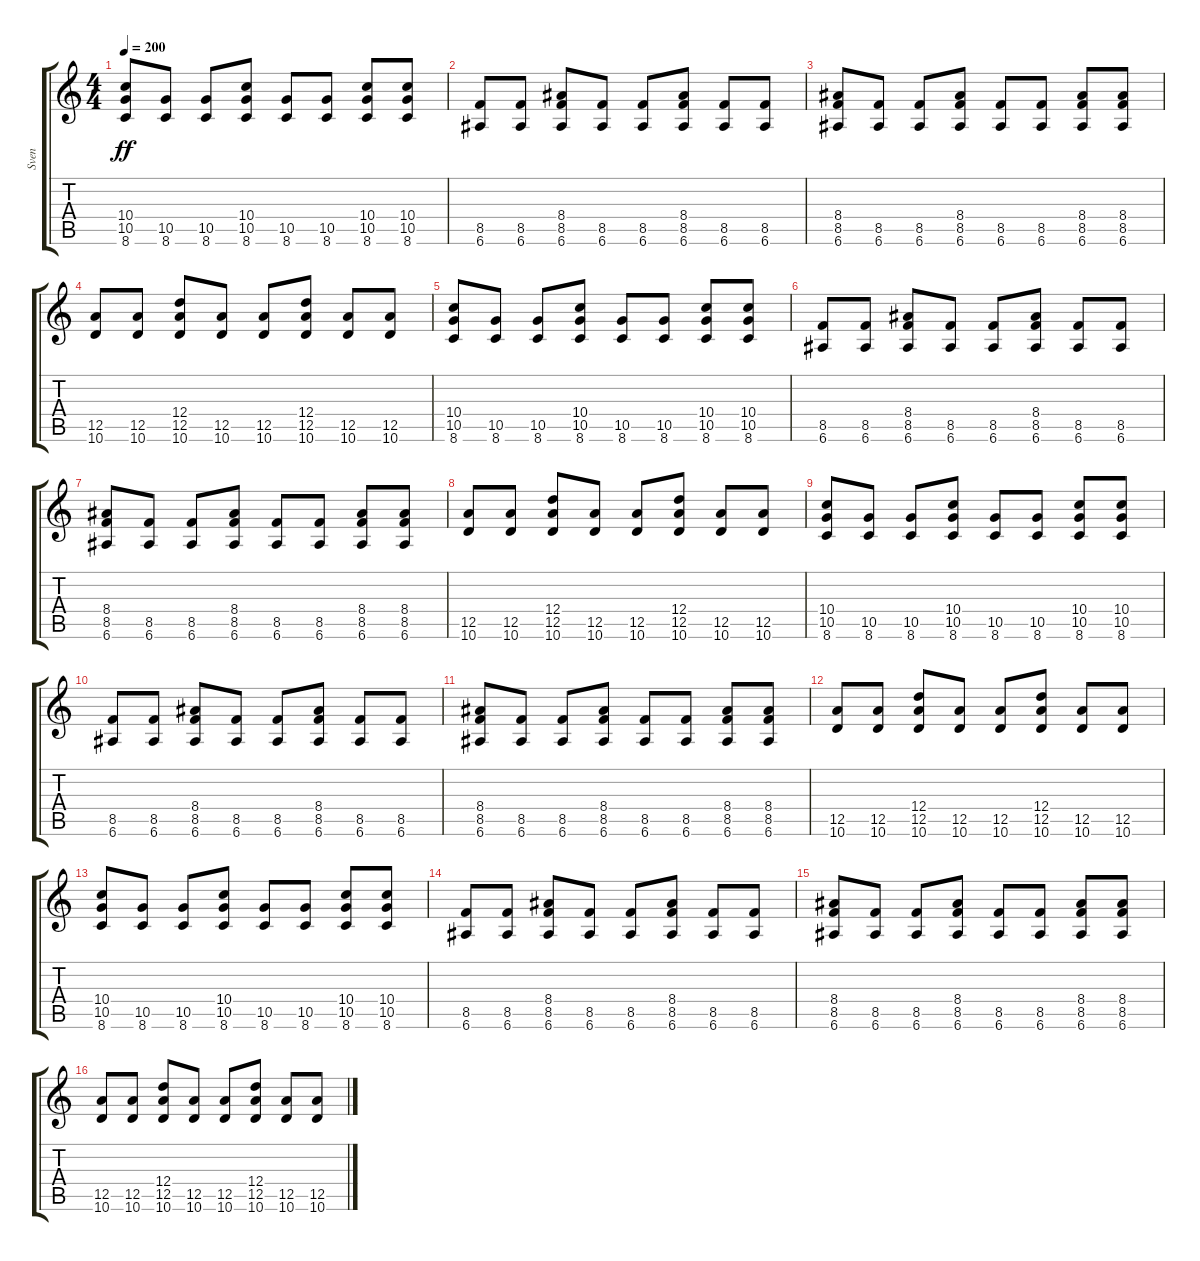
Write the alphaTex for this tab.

\track ("Sven" "Sven") {instrument distortionguitar}
\staff {score tabs}
\tuning (E4 B3 G3 D3 A2 E2) {hide}
\ts (4 4)
\tempo 200
\clef g2
\ks c
(10.4 10.5 8.6).8{dy ff} (10.5 8.6).8 (10.5 8.6).8 (10.4 10.5 8.6).8 (10.5 8.6).8 (10.5 8.6).8 (10.4 10.5 8.6).8 (10.4 10.5 8.6).8 |
(8.5 6.6).8 (8.5 6.6).8 (8.4 8.5 6.6).8 (8.5 6.6).8 (8.5 6.6).8 (8.4 8.5 6.6).8 (8.5 6.6).8 (8.5 6.6).8 |
(8.4 8.5 6.6).8 (8.5 6.6).8 (8.5 6.6).8 (8.4 8.5 6.6).8 (8.5 6.6).8 (8.5 6.6).8 (8.4 8.5 6.6).8 (8.4 8.5 6.6).8 |
(12.5 10.6).8 (12.5 10.6).8 (12.4 12.5 10.6).8 (12.5 10.6).8 (12.5 10.6).8 (12.4 12.5 10.6).8 (12.5 10.6).8 (12.5 10.6).8 |
(10.4 10.5 8.6).8 (10.5 8.6).8 (10.5 8.6).8 (10.4 10.5 8.6).8 (10.5 8.6).8 (10.5 8.6).8 (10.4 10.5 8.6).8 (10.4 10.5 8.6).8 |
(8.5 6.6).8 (8.5 6.6).8 (8.4 8.5 6.6).8 (8.5 6.6).8 (8.5 6.6).8 (8.4 8.5 6.6).8 (8.5 6.6).8 (8.5 6.6).8 |
(8.4 8.5 6.6).8 (8.5 6.6).8 (8.5 6.6).8 (8.4 8.5 6.6).8 (8.5 6.6).8 (8.5 6.6).8 (8.4 8.5 6.6).8 (8.4 8.5 6.6).8 |
(12.5 10.6).8 (12.5 10.6).8 (12.4 12.5 10.6).8 (12.5 10.6).8 (12.5 10.6).8 (12.4 12.5 10.6).8 (12.5 10.6).8 (12.5 10.6).8 |
(10.4 10.5 8.6).8 (10.5 8.6).8 (10.5 8.6).8 (10.4 10.5 8.6).8 (10.5 8.6).8 (10.5 8.6).8 (10.4 10.5 8.6).8 (10.4 10.5 8.6).8 |
(8.5 6.6).8 (8.5 6.6).8 (8.4 8.5 6.6).8 (8.5 6.6).8 (8.5 6.6).8 (8.4 8.5 6.6).8 (8.5 6.6).8 (8.5 6.6).8 |
(8.4 8.5 6.6).8 (8.5 6.6).8 (8.5 6.6).8 (8.4 8.5 6.6).8 (8.5 6.6).8 (8.5 6.6).8 (8.4 8.5 6.6).8 (8.4 8.5 6.6).8 |
(12.5 10.6).8{volume 10} (12.5 10.6).8 (12.4 12.5 10.6).8 (12.5 10.6).8 (12.5 10.6).8 (12.4 12.5 10.6).8 (12.5 10.6).8 (12.5 10.6).8 |
(10.4 10.5 8.6).8 (10.5 8.6).8 (10.5 8.6).8 (10.4 10.5 8.6).8 (10.5 8.6).8 (10.5 8.6).8 (10.4 10.5 8.6).8 (10.4 10.5 8.6).8 |
(8.5 6.6).8 (8.5 6.6).8 (8.4 8.5 6.6).8 (8.5 6.6).8 (8.5 6.6).8 (8.4 8.5 6.6).8 (8.5 6.6).8 (8.5 6.6).8 |
(8.4 8.5 6.6).8 (8.5 6.6).8 (8.5 6.6).8 (8.4 8.5 6.6).8 (8.5 6.6).8 (8.5 6.6).8 (8.4 8.5 6.6).8 (8.4 8.5 6.6).8 |
(12.5 10.6).8 (12.5 10.6).8 (12.4 12.5 10.6).8 (12.5 10.6).8 (12.5 10.6).8 (12.4 12.5 10.6).8 (12.5 10.6).8 (12.5 10.6).8
